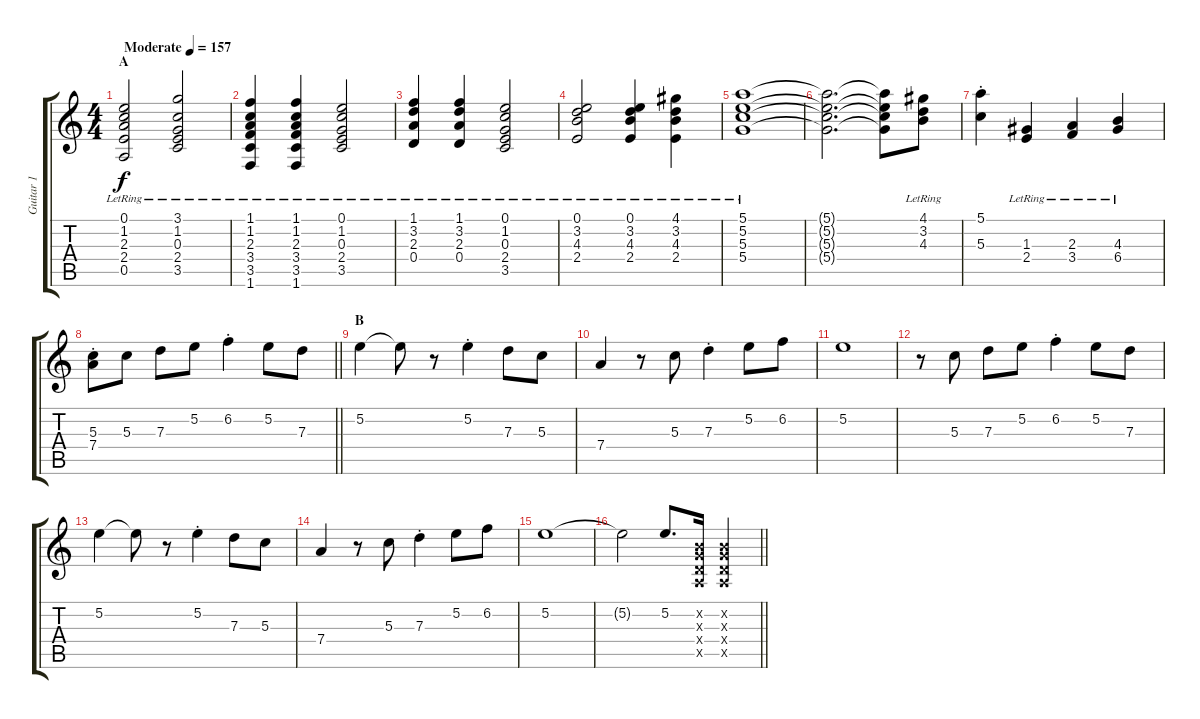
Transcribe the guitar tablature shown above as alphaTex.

\track ("Guitar 1" "Guitar 1") {instrument overdrivenguitar}
\staff {score tabs}
\tuning (E4 B3 G3 D3 A2 E2) {hide}
\ts (4 4)
\section ("" "A")
\tempo (157 "Moderate")
\clef g2
\ks c
(0.1{lr} 1.2{lr} 2.3{lr} 2.4{lr} 0.5{lr}).2{dy f instrument overdrivenguitar} (3.1{lr} 1.2{lr} 0.3{lr} 2.4{lr} 3.5{lr}).2 |
(1.1{lr} 1.2{lr} 2.3{lr} 3.4{lr} 3.5{lr} 1.6{lr}).4 (1.1{lr} 1.2{lr} 2.3{lr} 3.4{lr} 3.5{lr} 1.6{lr}).4 (0.1{lr} 1.2{lr} 0.3{lr} 2.4{lr} 3.5{lr}).2 |
(1.1{lr} 3.2{lr} 2.3{lr} 0.4{lr}).4 (1.1{lr} 3.2{lr} 2.3{lr} 0.4{lr}).4 (0.1{lr} 1.2{lr} 0.3{lr} 2.4{lr} 3.5{lr}).2 |
(0.1{lr} 3.2{lr} 4.3{lr} 2.4{lr}).2 (0.1{lr} 3.2{lr} 4.3{lr} 2.4{lr}).4 (4.1{lr} 3.2{lr} 4.3{lr} 2.4{lr}).4 |
(5.1{lr} 5.2{lr} 5.3{lr} 5.4{lr}).1 |
(5.1{t} 5.2{t} 5.3{t} 5.4{t}).2{d} (5.1{t} 5.2{t} 5.3{t} 5.4{t}).8 (4.1{lr} 3.2{lr} 4.3{lr}).8 |
(5.1{st} 5.3{st}).4 (1.3{lr} 2.4{lr}).4 (2.3{lr} 3.4{lr}).4 (4.3{lr} 6.4{lr}).4 |
\barLineRight lightlight
(5.3{st} 7.4{st}).8 5.3.8 7.3.8 5.2.8 6.2{st}.4 5.2.8 7.3.8 |
\section ("" "B")
5.2.4 5.2{t}.8 r.8 5.2{st}.4 7.3.8 5.3.8 |
7.4.4 r.8 5.3.8 7.3{st}.4 5.2.8 6.2.8 |
5.2.1 |
r.8 5.3.8 7.3.8 5.2.8 6.2{st}.4 5.2.8 7.3.8 |
5.2.4 5.2{t}.8 r.8 5.2{st}.4 7.3.8 5.3.8 |
7.4.4 r.8 5.3.8 7.3{st}.4 5.2.8 6.2.8 |
5.2.1 |
\barLineRight lightlight
5.2{t}.2 5.2.8{d} (0.2{x} 0.3{x} 0.4{x} 0.5{x}).16 (0.2{x} 0.3{x} 0.4{x} 0.5{x}).4
